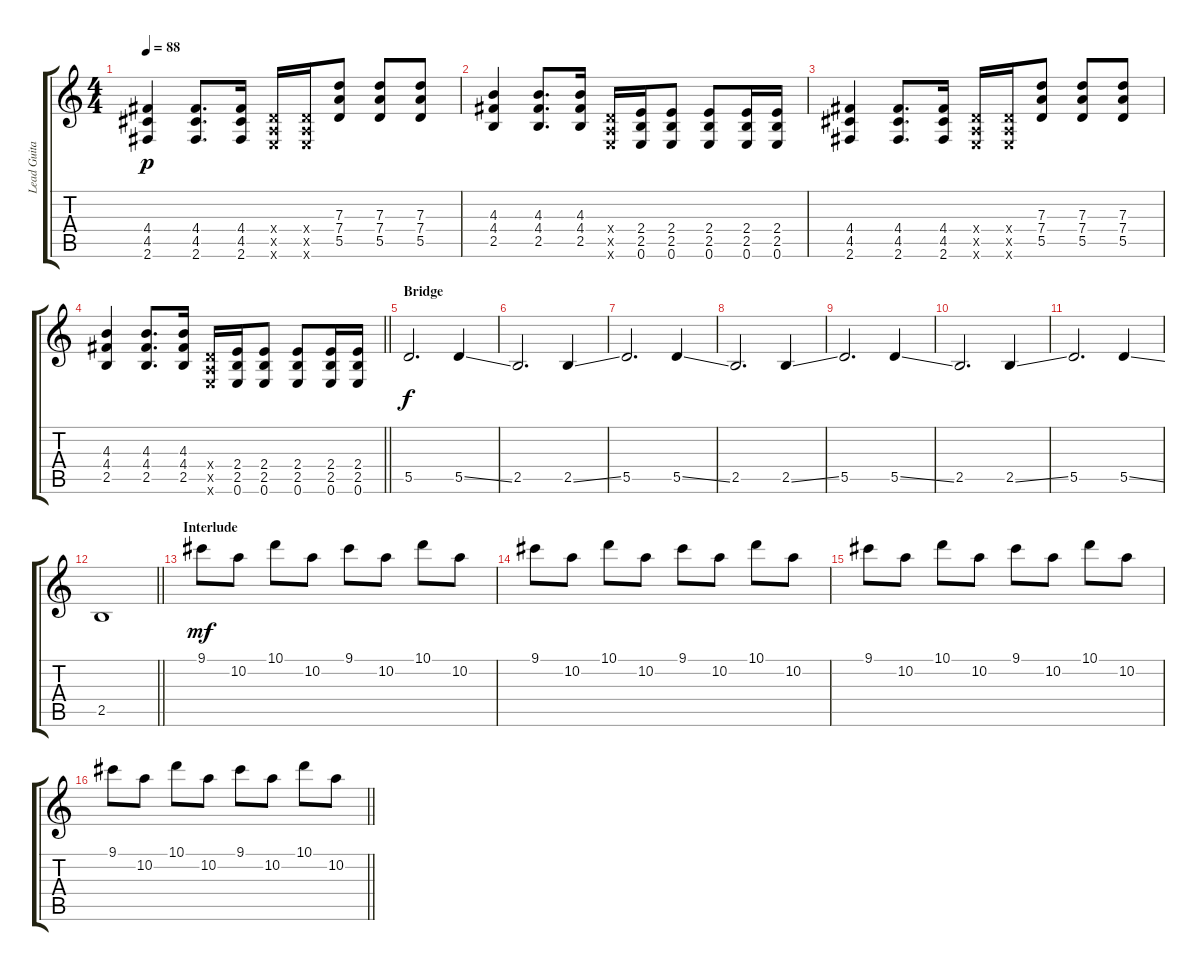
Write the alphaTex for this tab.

\track ("Lead Guitar" "Lead Guita") {instrument electricguitarclean}
\staff {score tabs}
\tuning (E4 B3 G3 D3 A2 E2) {hide}
\ts (4 4)
\tempo 88
\clef g2
\ks c
(4.4 4.5 2.6).4{dy p} (4.4 4.5 2.6).8{d} (4.4 4.5 2.6).16 (0.4{x} 0.5{x} 0.6{x}).16 (0.4{x} 0.5{x} 0.6{x}).16 (7.3 7.4 5.5).8 (7.3 7.4 5.5).8 (7.3 7.4 5.5).8 |
(4.3 4.4 2.5).4 (4.3 4.4 2.5).8{d} (4.3 4.4 2.5).16 (0.4{x} 0.5{x} 0.6{x}).16 (2.4 2.5 0.6).16 (2.4 2.5 0.6).8 (2.4 2.5 0.6).8 (2.4 2.5 0.6).16 (2.4 2.5 0.6).16 |
(4.4 4.5 2.6).4 (4.4 4.5 2.6).8{d} (4.4 4.5 2.6).16 (0.4{x} 0.5{x} 0.6{x}).16 (0.4{x} 0.5{x} 0.6{x}).16 (7.3 7.4 5.5).8 (7.3 7.4 5.5).8 (7.3 7.4 5.5).8 |
\barLineRight lightlight
(4.3 4.4 2.5).4 (4.3 4.4 2.5).8{d} (4.3 4.4 2.5).16 (0.4{x} 0.5{x} 0.6{x}).16 (2.4 2.5 0.6).16 (2.4 2.5 0.6).8 (2.4 2.5 0.6).8 (2.4 2.5 0.6).16 (2.4 2.5 0.6).16 |
\section ("" "Bridge")
5.5.2{d dy f} 5.5{ss}.4 |
2.5.2{d} 2.5{ss}.4 |
5.5.2{d} 5.5{ss}.4 |
2.5.2{d} 2.5{ss}.4 |
5.5.2{d} 5.5{ss}.4 |
2.5.2{d} 2.5{ss}.4 |
5.5.2{d} 5.5{ss}.4 |
\barLineRight lightlight
2.5.1 |
\section ("" "Interlude")
9.1.8{dy mf} 10.2.8 10.1.8 10.2.8 9.1.8 10.2.8 10.1.8 10.2.8 |
9.1.8 10.2.8 10.1.8 10.2.8 9.1.8 10.2.8 10.1.8 10.2.8 |
9.1.8 10.2.8 10.1.8 10.2.8 9.1.8 10.2.8 10.1.8 10.2.8 |
\barLineRight lightlight
9.1.8 10.2.8 10.1.8 10.2.8 9.1.8 10.2.8 10.1.8 10.2.8
